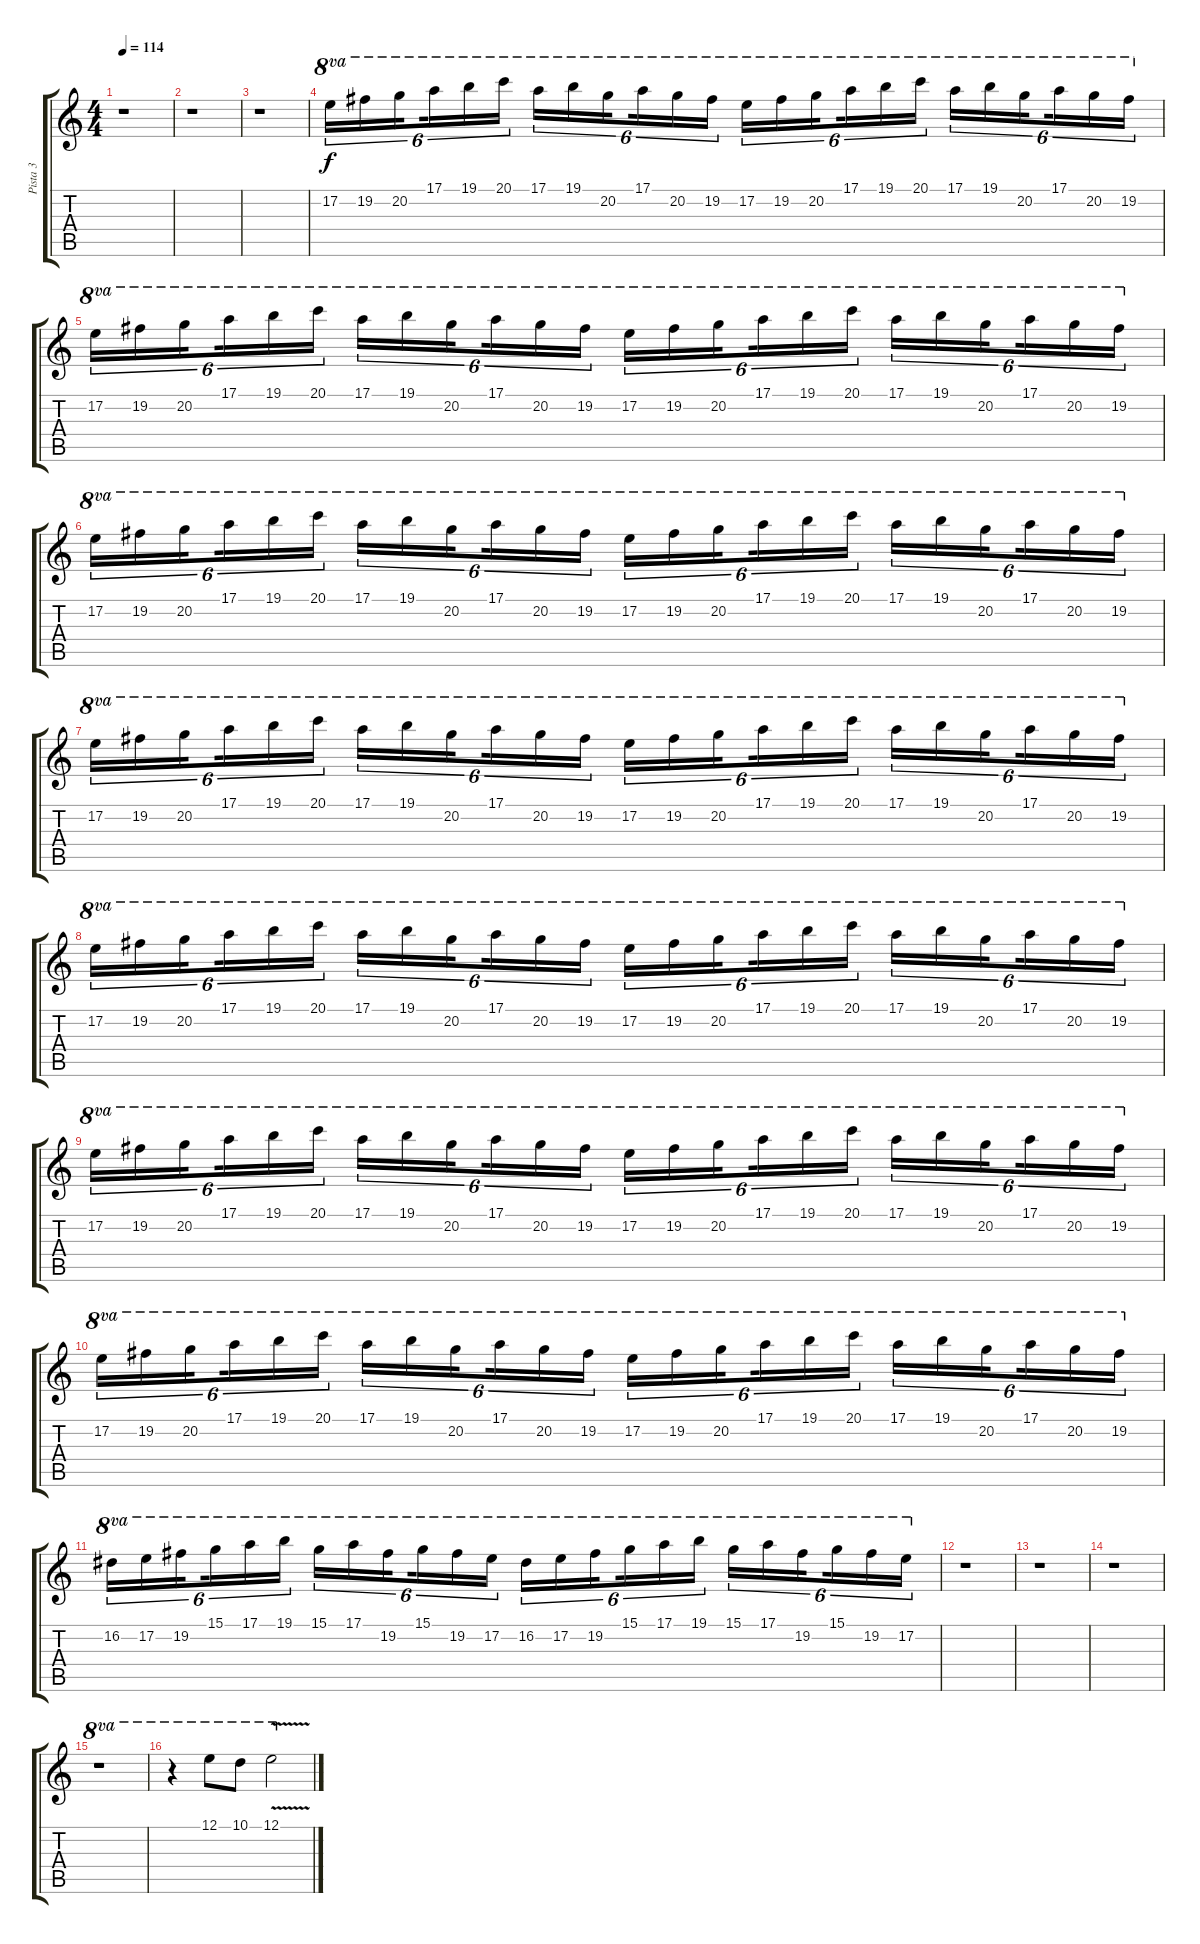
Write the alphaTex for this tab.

\track ("Pista 3" "Pista 3") {instrument overdrivenguitar}
\staff {score tabs}
\tuning (E4 B3 G3 D3 A2 E2) {hide}
\ts (4 4)
\tempo 114
\clef g2
\ks c
r.1{dy f} |
r.1 |
r.1 |
17.2.16{tu (6 4) ot 8va} 19.2.16{tu (6 4) ot 8va} 20.2.16{tu (6 4) ot 8va beam splitsecondary} 17.1.16{tu (6 4) ot 8va} 19.1.16{tu (6 4) ot 8va} 20.1.16{tu (6 4) ot 8va} 17.1.16{tu (6 4) ot 8va} 19.1.16{tu (6 4) ot 8va} 20.2.16{tu (6 4) ot 8va beam splitsecondary} 17.1.16{tu (6 4) ot 8va} 20.2.16{tu (6 4) ot 8va} 19.2.16{tu (6 4) ot 8va} 17.2.16{tu (6 4) ot 8va} 19.2.16{tu (6 4) ot 8va} 20.2.16{tu (6 4) ot 8va beam splitsecondary} 17.1.16{tu (6 4) ot 8va} 19.1.16{tu (6 4) ot 8va} 20.1.16{tu (6 4) ot 8va} 17.1.16{tu (6 4) ot 8va} 19.1.16{tu (6 4) ot 8va} 20.2.16{tu (6 4) ot 8va beam splitsecondary} 17.1.16{tu (6 4) ot 8va} 20.2.16{tu (6 4) ot 8va} 19.2.16{tu (6 4) ot 8va} |
17.2.16{tu (6 4) ot 8va} 19.2.16{tu (6 4) ot 8va} 20.2.16{tu (6 4) ot 8va beam splitsecondary} 17.1.16{tu (6 4) ot 8va} 19.1.16{tu (6 4) ot 8va} 20.1.16{tu (6 4) ot 8va} 17.1.16{tu (6 4) ot 8va} 19.1.16{tu (6 4) ot 8va} 20.2.16{tu (6 4) ot 8va beam splitsecondary} 17.1.16{tu (6 4) ot 8va} 20.2.16{tu (6 4) ot 8va} 19.2.16{tu (6 4) ot 8va} 17.2.16{tu (6 4) ot 8va} 19.2.16{tu (6 4) ot 8va} 20.2.16{tu (6 4) ot 8va beam splitsecondary} 17.1.16{tu (6 4) ot 8va} 19.1.16{tu (6 4) ot 8va} 20.1.16{tu (6 4) ot 8va} 17.1.16{tu (6 4) ot 8va} 19.1.16{tu (6 4) ot 8va} 20.2.16{tu (6 4) ot 8va beam splitsecondary} 17.1.16{tu (6 4) ot 8va} 20.2.16{tu (6 4) ot 8va} 19.2.16{tu (6 4) ot 8va} |
17.2.16{tu (6 4) ot 8va} 19.2.16{tu (6 4) ot 8va} 20.2.16{tu (6 4) ot 8va beam splitsecondary} 17.1.16{tu (6 4) ot 8va} 19.1.16{tu (6 4) ot 8va} 20.1.16{tu (6 4) ot 8va} 17.1.16{tu (6 4) ot 8va} 19.1.16{tu (6 4) ot 8va} 20.2.16{tu (6 4) ot 8va beam splitsecondary} 17.1.16{tu (6 4) ot 8va} 20.2.16{tu (6 4) ot 8va} 19.2.16{tu (6 4) ot 8va} 17.2.16{tu (6 4) ot 8va} 19.2.16{tu (6 4) ot 8va} 20.2.16{tu (6 4) ot 8va beam splitsecondary} 17.1.16{tu (6 4) ot 8va} 19.1.16{tu (6 4) ot 8va} 20.1.16{tu (6 4) ot 8va} 17.1.16{tu (6 4) ot 8va} 19.1.16{tu (6 4) ot 8va} 20.2.16{tu (6 4) ot 8va beam splitsecondary} 17.1.16{tu (6 4) ot 8va} 20.2.16{tu (6 4) ot 8va} 19.2.16{tu (6 4) ot 8va} |
17.2.16{tu (6 4) ot 8va} 19.2.16{tu (6 4) ot 8va} 20.2.16{tu (6 4) ot 8va beam splitsecondary} 17.1.16{tu (6 4) ot 8va} 19.1.16{tu (6 4) ot 8va} 20.1.16{tu (6 4) ot 8va} 17.1.16{tu (6 4) ot 8va} 19.1.16{tu (6 4) ot 8va} 20.2.16{tu (6 4) ot 8va beam splitsecondary} 17.1.16{tu (6 4) ot 8va} 20.2.16{tu (6 4) ot 8va} 19.2.16{tu (6 4) ot 8va} 17.2.16{tu (6 4) ot 8va} 19.2.16{tu (6 4) ot 8va} 20.2.16{tu (6 4) ot 8va beam splitsecondary} 17.1.16{tu (6 4) ot 8va} 19.1.16{tu (6 4) ot 8va} 20.1.16{tu (6 4) ot 8va} 17.1.16{tu (6 4) ot 8va} 19.1.16{tu (6 4) ot 8va} 20.2.16{tu (6 4) ot 8va beam splitsecondary} 17.1.16{tu (6 4) ot 8va} 20.2.16{tu (6 4) ot 8va} 19.2.16{tu (6 4) ot 8va} |
17.2.16{tu (6 4) ot 8va} 19.2.16{tu (6 4) ot 8va} 20.2.16{tu (6 4) ot 8va beam splitsecondary} 17.1.16{tu (6 4) ot 8va} 19.1.16{tu (6 4) ot 8va} 20.1.16{tu (6 4) ot 8va} 17.1.16{tu (6 4) ot 8va} 19.1.16{tu (6 4) ot 8va} 20.2.16{tu (6 4) ot 8va beam splitsecondary} 17.1.16{tu (6 4) ot 8va} 20.2.16{tu (6 4) ot 8va} 19.2.16{tu (6 4) ot 8va} 17.2.16{tu (6 4) ot 8va} 19.2.16{tu (6 4) ot 8va} 20.2.16{tu (6 4) ot 8va beam splitsecondary} 17.1.16{tu (6 4) ot 8va} 19.1.16{tu (6 4) ot 8va} 20.1.16{tu (6 4) ot 8va} 17.1.16{tu (6 4) ot 8va} 19.1.16{tu (6 4) ot 8va} 20.2.16{tu (6 4) ot 8va beam splitsecondary} 17.1.16{tu (6 4) ot 8va} 20.2.16{tu (6 4) ot 8va} 19.2.16{tu (6 4) ot 8va} |
17.2.16{tu (6 4) ot 8va} 19.2.16{tu (6 4) ot 8va} 20.2.16{tu (6 4) ot 8va beam splitsecondary} 17.1.16{tu (6 4) ot 8va} 19.1.16{tu (6 4) ot 8va} 20.1.16{tu (6 4) ot 8va} 17.1.16{tu (6 4) ot 8va} 19.1.16{tu (6 4) ot 8va} 20.2.16{tu (6 4) ot 8va beam splitsecondary} 17.1.16{tu (6 4) ot 8va} 20.2.16{tu (6 4) ot 8va} 19.2.16{tu (6 4) ot 8va} 17.2.16{tu (6 4) ot 8va} 19.2.16{tu (6 4) ot 8va} 20.2.16{tu (6 4) ot 8va beam splitsecondary} 17.1.16{tu (6 4) ot 8va} 19.1.16{tu (6 4) ot 8va} 20.1.16{tu (6 4) ot 8va} 17.1.16{tu (6 4) ot 8va} 19.1.16{tu (6 4) ot 8va} 20.2.16{tu (6 4) ot 8va beam splitsecondary} 17.1.16{tu (6 4) ot 8va} 20.2.16{tu (6 4) ot 8va} 19.2.16{tu (6 4) ot 8va} |
17.2.16{tu (6 4) ot 8va} 19.2.16{tu (6 4) ot 8va} 20.2.16{tu (6 4) ot 8va beam splitsecondary} 17.1.16{tu (6 4) ot 8va} 19.1.16{tu (6 4) ot 8va} 20.1.16{tu (6 4) ot 8va} 17.1.16{tu (6 4) ot 8va} 19.1.16{tu (6 4) ot 8va} 20.2.16{tu (6 4) ot 8va beam splitsecondary} 17.1.16{tu (6 4) ot 8va} 20.2.16{tu (6 4) ot 8va} 19.2.16{tu (6 4) ot 8va} 17.2.16{tu (6 4) ot 8va} 19.2.16{tu (6 4) ot 8va} 20.2.16{tu (6 4) ot 8va beam splitsecondary} 17.1.16{tu (6 4) ot 8va} 19.1.16{tu (6 4) ot 8va} 20.1.16{tu (6 4) ot 8va} 17.1.16{tu (6 4) ot 8va} 19.1.16{tu (6 4) ot 8va} 20.2.16{tu (6 4) ot 8va beam splitsecondary} 17.1.16{tu (6 4) ot 8va} 20.2.16{tu (6 4) ot 8va} 19.2.16{tu (6 4) ot 8va} |
16.2.16{tu (6 4) ot 8va} 17.2.16{tu (6 4) ot 8va} 19.2.16{tu (6 4) ot 8va beam splitsecondary} 15.1.16{tu (6 4) ot 8va} 17.1.16{tu (6 4) ot 8va} 19.1.16{tu (6 4) ot 8va} 15.1.16{tu (6 4) ot 8va} 17.1.16{tu (6 4) ot 8va} 19.2.16{tu (6 4) ot 8va beam splitsecondary} 15.1.16{tu (6 4) ot 8va} 19.2.16{tu (6 4) ot 8va} 17.2.16{tu (6 4) ot 8va} 16.2.16{tu (6 4) ot 8va} 17.2.16{tu (6 4) ot 8va} 19.2.16{tu (6 4) ot 8va beam splitsecondary} 15.1.16{tu (6 4) ot 8va} 17.1.16{tu (6 4) ot 8va} 19.1.16{tu (6 4) ot 8va} 15.1.16{tu (6 4) ot 8va} 17.1.16{tu (6 4) ot 8va} 19.2.16{tu (6 4) ot 8va beam splitsecondary} 15.1.16{tu (6 4) ot 8va} 19.2.16{tu (6 4) ot 8va} 17.2.16{tu (6 4) ot 8va} |
r.1 |
r.1 |
r.1 |
r.1{ot 8va} |
r.4{ot 8va} 12.1.8{ot 8va} 10.1.8{ot 8va} 12.1{v}.2{ot 8va}
